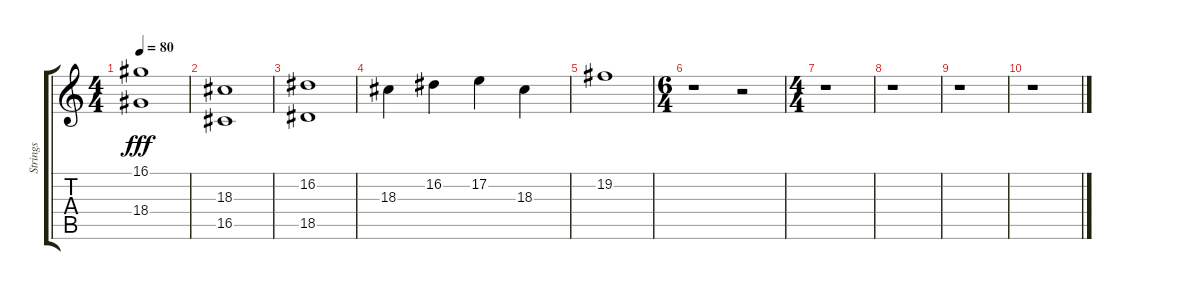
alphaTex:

\track ("Strings" "Strings") {instrument stringensemble1}
\staff {score tabs}
\tuning (E4 B3 G3 D3 A2 E2) {hide}
\ts (4 4)
\tempo 80
\clef g2
\ks c
(16.1 18.4).1{dy fff} |
(18.3 16.5).1 |
(16.2 18.5).1 |
18.3.4 16.2.4 17.2.4 18.3.4 |
19.2.1 |
\ts (6 4)
r.1 r.2 |
\ts (4 4)
r.1 |
r.1 |
r.1 |
r.1
